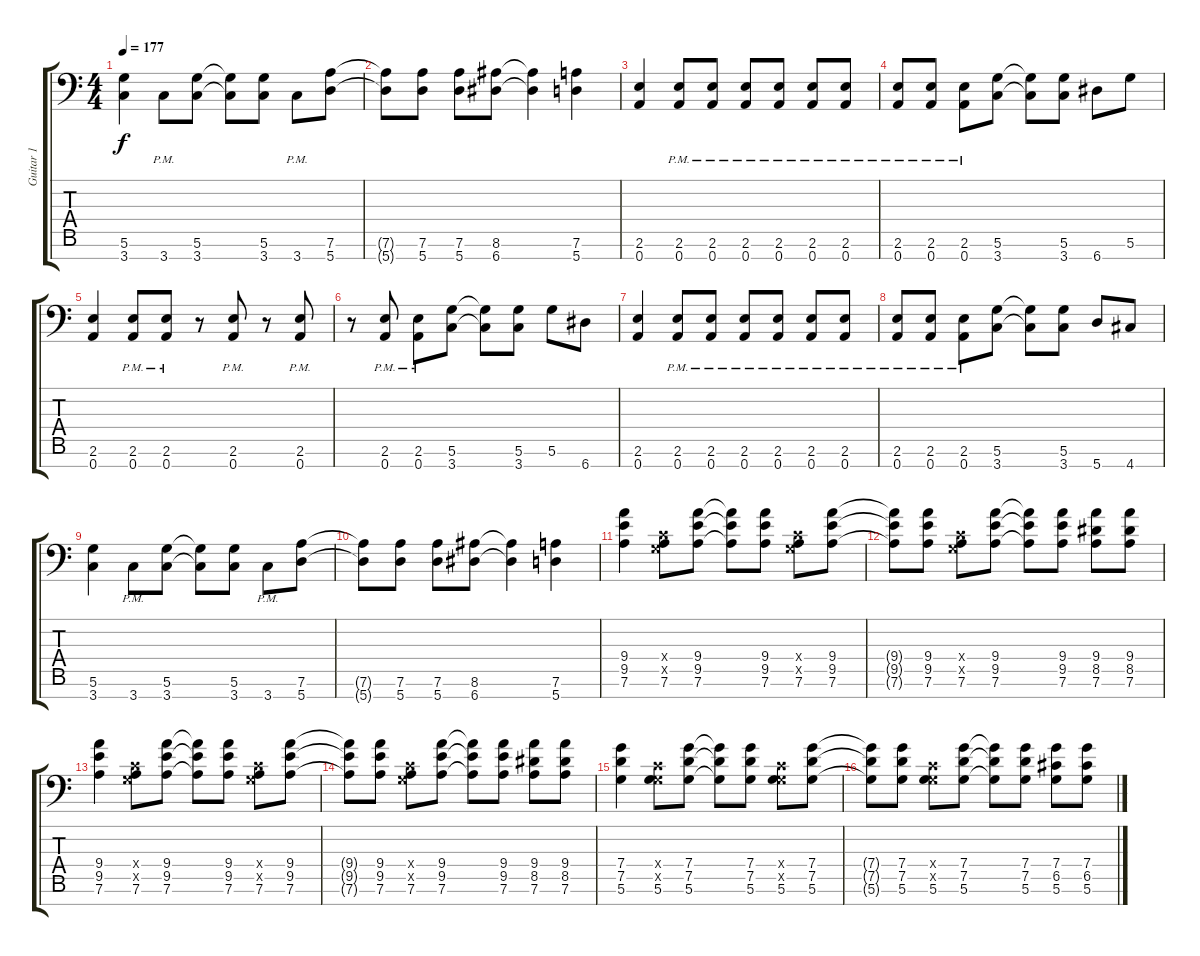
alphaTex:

\track ("Guitar 1" "Guitar 1") {instrument distortionguitar}
\staff {score tabs}
\tuning (D4 A3 F3 C3 G2 D2 A1) {hide}
\ts (4 4)
\tempo 177
\clef f4
\ks c
(5.6 3.7).4{dy f} 3.7{pm}.8 (5.6 3.7).8 (5.6{t} 3.7{t}).8 (5.6 3.7).8 3.7{pm}.8 (7.6 5.7).8 |
(7.6{t} 5.7{t}).8 (7.6 5.7).8 (7.6 5.7).8 (8.6 6.7).8 (8.6{t} 6.7{t}).4 (7.6 5.7).4 |
(2.6 0.7).4 (2.6{pm} 0.7{pm}).8 (2.6{pm} 0.7{pm}).8 (2.6{pm} 0.7{pm}).8 (2.6{pm} 0.7{pm}).8 (2.6{pm} 0.7{pm}).8 (2.6{pm} 0.7{pm}).8 |
(2.6{pm} 0.7{pm}).8 (2.6{pm} 0.7{pm}).8 (2.6{pm} 0.7{pm}).8 (5.6 3.7).8 (5.6{t} 3.7{t}).8 (5.6 3.7).8 6.7.8 5.6.8 |
(2.6 0.7).4 (2.6{pm} 0.7{pm}).8 (2.6{pm} 0.7{pm}).8 r.8 (2.6{pm} 0.7{pm}).8 r.8 (2.6{pm} 0.7{pm}).8 |
r.8 (2.6{pm} 0.7{pm}).8 (2.6{pm} 0.7{pm}).8 (5.6 3.7).8 (5.6{t} 3.7{t}).8 (5.6 3.7).8 5.6.8 6.7.8 |
(2.6 0.7).4 (2.6{pm} 0.7{pm}).8 (2.6{pm} 0.7{pm}).8 (2.6{pm} 0.7{pm}).8 (2.6{pm} 0.7{pm}).8 (2.6{pm} 0.7{pm}).8 (2.6{pm} 0.7{pm}).8 |
(2.6{pm} 0.7{pm}).8 (2.6{pm} 0.7{pm}).8 (2.6{pm} 0.7{pm}).8 (5.6 3.7).8 (5.6{t} 3.7{t}).8 (5.6 3.7).8 5.7.8 4.7.8 |
(5.6 3.7).4 3.7{pm}.8 (5.6 3.7).8 (5.6{t} 3.7{t}).8 (5.6 3.7).8 3.7{pm}.8 (7.6 5.7).8 |
(7.6{t} 5.7{t}).8 (7.6 5.7).8 (7.6 5.7).8 (8.6 6.7).8 (8.6{t} 6.7{t}).4 (7.6 5.7).4 |
(9.4 9.5 7.6).4 (0.4{x} 0.5{x} 7.6).8 (9.4 9.5 7.6).8 (9.4{t} 9.5{t} 7.6{t}).8 (9.4 9.5 7.6).8 (0.4{x} 0.5{x} 7.6).8 (9.4 9.5 7.6).8 |
(9.4{t} 9.5{t} 7.6{t}).8 (9.4 9.5 7.6).8 (0.4{x} 0.5{x} 7.6).8 (9.4 9.5 7.6).8 (9.4{t} 9.5{t} 7.6{t}).8 (9.4 9.5 7.6).8 (9.4 8.5 7.6).8 (9.4 8.5 7.6).8 |
(9.4 9.5 7.6).4 (0.4{x} 0.5{x} 7.6).8 (9.4 9.5 7.6).8 (9.4{t} 9.5{t} 7.6{t}).8 (9.4 9.5 7.6).8 (0.4{x} 0.5{x} 7.6).8 (9.4 9.5 7.6).8 |
(9.4{t} 9.5{t} 7.6{t}).8 (9.4 9.5 7.6).8 (0.4{x} 0.5{x} 7.6).8 (9.4 9.5 7.6).8 (9.4{t} 9.5{t} 7.6{t}).8 (9.4 9.5 7.6).8 (9.4 8.5 7.6).8 (9.4 8.5 7.6).8 |
(7.4 7.5 5.6).4 (0.4{x} 0.5{x} 5.6).8 (7.4 7.5 5.6).8 (7.4{t} 7.5{t} 5.6{t}).8 (7.4 7.5 5.6).8 (0.4{x} 0.5{x} 5.6).8 (7.4 7.5 5.6).8 |
(7.4{t} 7.5{t} 5.6{t}).8 (7.4 7.5 5.6).8 (0.4{x} 0.5{x} 5.6).8 (7.4 7.5 5.6).8 (7.4{t} 7.5{t} 5.6{t}).8 (7.4 7.5 5.6).8 (7.4 6.5 5.6).8 (7.4 6.5 5.6).8
